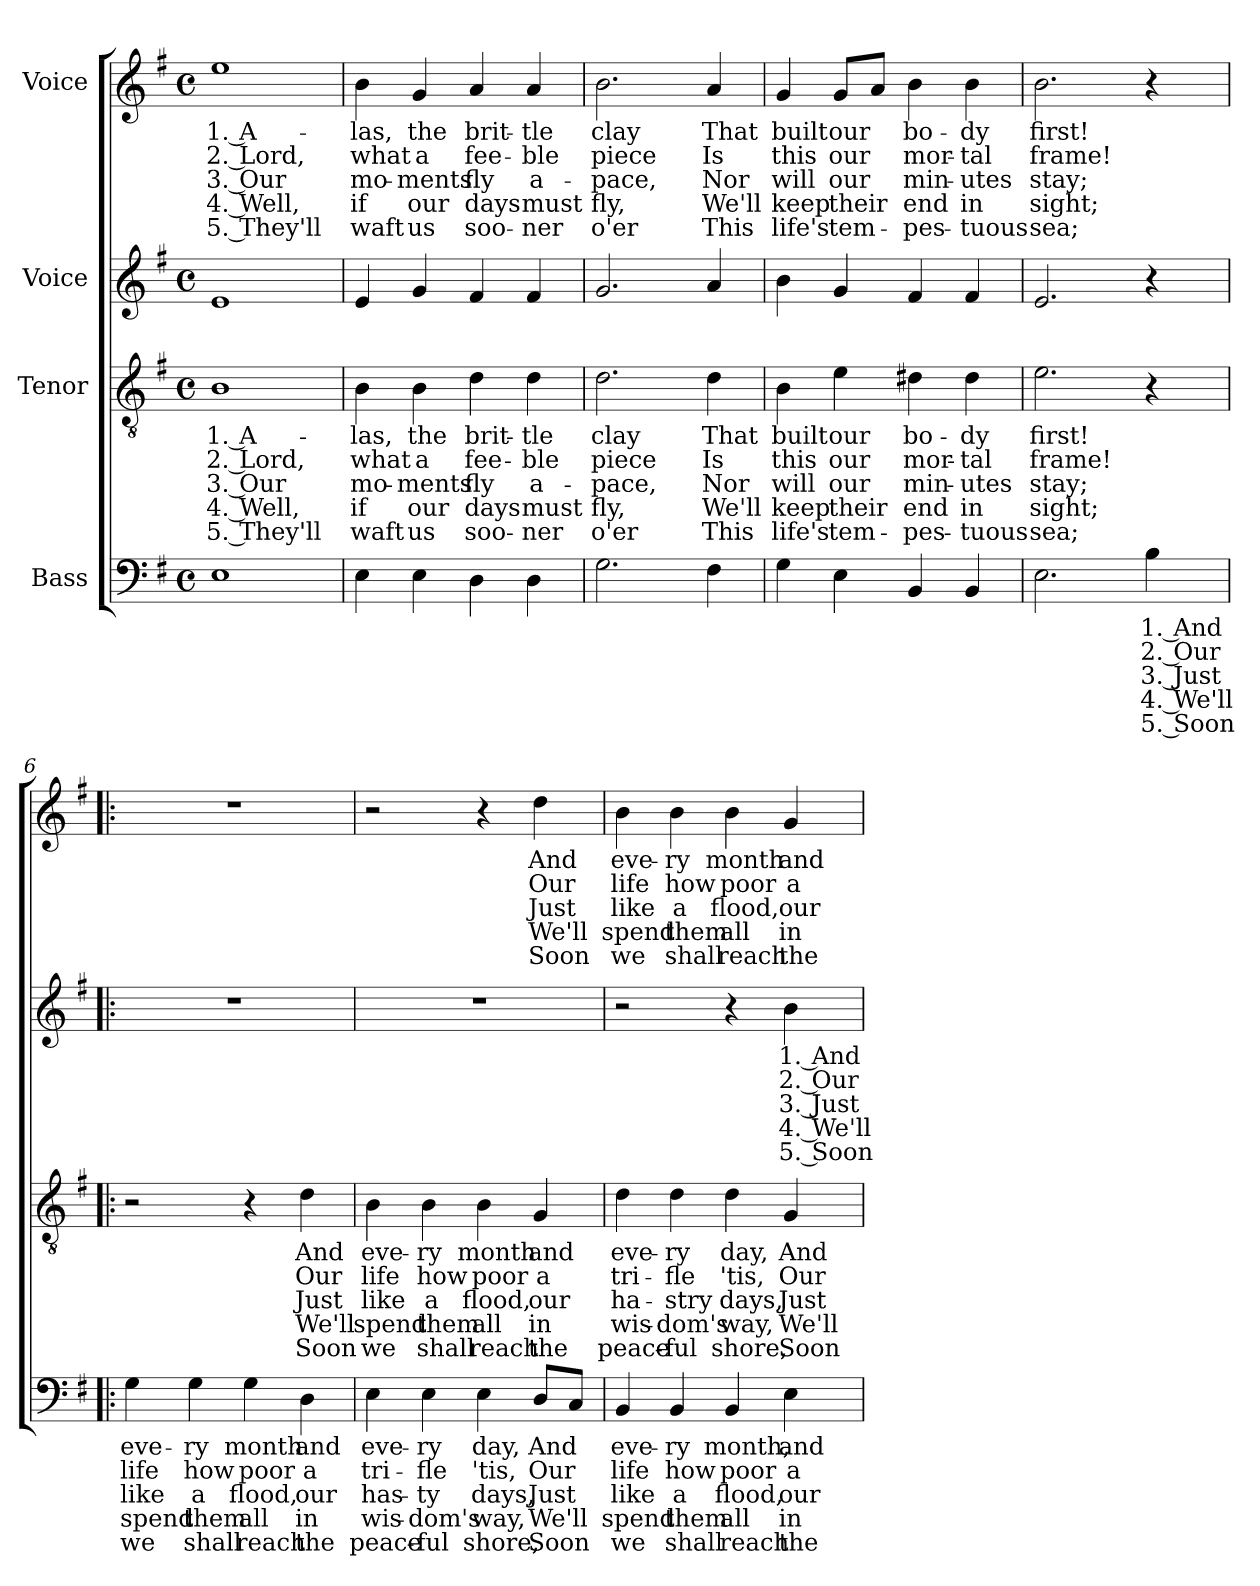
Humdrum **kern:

**kern	**text	**text	**text	**text	**text	**kern	**text	**text	**text	**text	**text	**kern	**text	**text	**text	**text	**text	**kern	**text	**text	**text	**text	**text
*part4	*part4	*part4	*part4	*part4	*part4	*part3	*part3	*part3	*part3	*part3	*part3	*part2	*part2	*part2	*part2	*part2	*part2	*part1	*part1	*part1	*part1	*part1	*part1
*staff4	*staff4	*staff4	*staff4	*staff4	*staff4	*staff3	*staff3	*staff3	*staff3	*staff3	*staff3	*staff2	*staff2	*staff2	*staff2	*staff2	*staff2	*staff1	*staff1	*staff1	*staff1	*staff1	*staff1
*I"Bass	*	*	*	*	*	*I"Tenor	*	*	*	*	*	*I"Voice	*	*	*	*	*	*I"Voice	*	*	*	*	*
*clefF4	*	*	*	*	*	*clefGv2	*	*	*	*	*	*clefG2	*	*	*	*	*	*clefG2	*	*	*	*	*
*k[f#]	*	*	*	*	*	*k[f#]	*	*	*	*	*	*k[f#]	*	*	*	*	*	*k[f#]	*	*	*	*	*
*M4/4	*	*	*	*	*	*M4/4	*	*	*	*	*	*M4/4	*	*	*	*	*	*M4/4	*	*	*	*	*
*met(c)	*	*	*	*	*	*met(c)	*	*	*	*	*	*met(c)	*	*	*	*	*	*met(c)	*	*	*	*	*
*MM120	*	*	*	*	*	*MM120	*	*	*	*	*	*MM120	*	*	*	*	*	*MM120	*	*	*	*	*
=1	=1	=1	=1	=1	=1	=1	=1	=1	=1	=1	=1	=1	=1	=1	=1	=1	=1	=1	=1	=1	=1	=1	=1
1E	.	.	.	.	.	1B	1. A-	2. Lord,	3. Our	4. Well,	5. They'll	1e	.	.	.	.	.	1ee	1. A-	2. Lord,	3. Our	4. Well,	5. They'll
=2	=2	=2	=2	=2	=2	=2	=2	=2	=2	=2	=2	=2	=2	=2	=2	=2	=2	=2	=2	=2	=2	=2	=2
4E\	.	.	.	.	.	4B\	-las,	what	mo-	if	waft	4e/	.	.	.	.	.	4b\	-las,	what	mo-	if	waft
4E\	.	.	.	.	.	4B\	the	a	-ments	our	us	4g/	.	.	.	.	.	4g/	the	a	-ments	our	us
4D\	.	.	.	.	.	4d\	brit-	fee-	fly	days	soo-	4f#/	.	.	.	.	.	4a/	brit-	fee-	fly	days	soo-
4D\	.	.	.	.	.	4d\	-tle	-ble	a-	must	-ner	4f#/	.	.	.	.	.	4a/	-tle	-ble	a-	must	-ner
=3	=3	=3	=3	=3	=3	=3	=3	=3	=3	=3	=3	=3	=3	=3	=3	=3	=3	=3	=3	=3	=3	=3	=3
2.G\	.	.	.	.	.	2.d\	clay	piece	-pace,	fly,	o'er	2.g/	.	.	.	.	.	2.b\	clay	piece	-pace,	fly,	o'er
4F#\	.	.	.	.	.	4d\	That	Is	Nor	We'll	This	4a/	.	.	.	.	.	4a/	That	Is	Nor	We'll	This
=4	=4	=4	=4	=4	=4	=4	=4	=4	=4	=4	=4	=4	=4	=4	=4	=4	=4	=4	=4	=4	=4	=4	=4
4G\	.	.	.	.	.	4B\	built	this	will	keep	life's	4b\	.	.	.	.	.	4g/	built	this	will	keep	life's
4E\	.	.	.	.	.	4e\	our	our	our	their	tem-	4g/	.	.	.	.	.	8g/L	our	our	our	their	tem-
.	.	.	.	.	.	.	.	.	.	.	.	.	.	.	.	.	.	8a/J	.	.	.	.	.
4BB/	.	.	.	.	.	4d#X\	bo-	mor-	min-	end	-pes-	4f#/	.	.	.	.	.	4b\	bo-	mor-	min-	end	-pes-
4BB/	.	.	.	.	.	4d#\	-dy	-tal	-utes	in	-tuous	4f#/	.	.	.	.	.	4b\	-dy	-tal	-utes	in	-tuous
=5	=5	=5	=5	=5	=5	=5	=5	=5	=5	=5	=5	=5	=5	=5	=5	=5	=5	=5	=5	=5	=5	=5	=5
2.E\	.	.	.	.	.	2.e\	first!	frame!	stay;	sight;	sea;	2.e/	.	.	.	.	.	2.b\	first!	frame!	stay;	sight;	sea;
4B\	1. And	2. Our	3. Just	4. We'll	5. Soon	4r	.	.	.	.	.	4r	.	.	.	.	.	4r	.	.	.	.	.
=6!|:	=6!|:	=6!|:	=6!|:	=6!|:	=6!|:	=6!|:	=6!|:	=6!|:	=6!|:	=6!|:	=6!|:	=6!|:	=6!|:	=6!|:	=6!|:	=6!|:	=6!|:	=6!|:	=6!|:	=6!|:	=6!|:	=6!|:	=6!|:
4G\	eve-	life	like	spend	we	2r	.	.	.	.	.	1r	.	.	.	.	.	1r	.	.	.	.	.
4G\	-ry	how	a	them	shall	.	.	.	.	.	.	.	.	.	.	.	.	.	.	.	.	.	.
4G\	month	poor	flood,	all	reach	4r	.	.	.	.	.	.	.	.	.	.	.	.	.	.	.	.	.
4D\	and	a	our	in	the	4d\	And	Our	Just	We'll	Soon	.	.	.	.	.	.	.	.	.	.	.	.
!!LO:LB:g=z
=7	=7	=7	=7	=7	=7	=7	=7	=7	=7	=7	=7	=7	=7	=7	=7	=7	=7	=7	=7	=7	=7	=7	=7
4E\	eve-	tri-	has-	wis-	peace-	4B\	eve-	life	like	spend	we	1r	.	.	.	.	.	2r	.	.	.	.	.
4E\	-ry	-fle	-ty	-dom's	-ful	4B\	-ry	how	a	them	shall	.	.	.	.	.	.	.	.	.	.	.	.
4E\	day,	'tis,	days,	way,	shore,	4B\	month	poor	flood,	all	reach	.	.	.	.	.	.	4r	.	.	.	.	.
8D/L	And	Our	Just	We'll	Soon	4G/	and	a	our	in	the	.	.	.	.	.	.	4dd\	And	Our	Just	We'll	Soon
8C/J	.	.	.	.	.	.	.	.	.	.	.	.	.	.	.	.	.	.	.	.	.	.	.
=8	=8	=8	=8	=8	=8	=8	=8	=8	=8	=8	=8	=8	=8	=8	=8	=8	=8	=8	=8	=8	=8	=8	=8
4BB/	eve-	life	like	spend	we	4d\	eve-	tri-	ha-	wis-	peace-	2r	.	.	.	.	.	4b\	eve-	life	like	spend	we
4BB/	-ry	how	a	them	shall	4d\	-ry	-fle	-stry	-dom's	-ful	.	.	.	.	.	.	4b\	-ry	how	a	them	shall
4BB/	month,	poor	flood,	all	reach	4d\	day,	'tis,	days,	way,	shore,	4r	.	.	.	.	.	4b\	month	poor	flood,	all	reach
4E\	and	a	our	in	the	4G/	And	Our	Just	We'll	Soon	4b\	1. And	2. Our	3. Just	4. We'll	5. Soon	4g/	and	a	our	in	the
=	=	=	=	=	=	=	=	=	=	=	=	=	=	=	=	=	=	=	=	=	=	=	=
*-	*-	*-	*-	*-	*-	*-	*-	*-	*-	*-	*-	*-	*-	*-	*-	*-	*-	*-	*-	*-	*-	*-	*-
